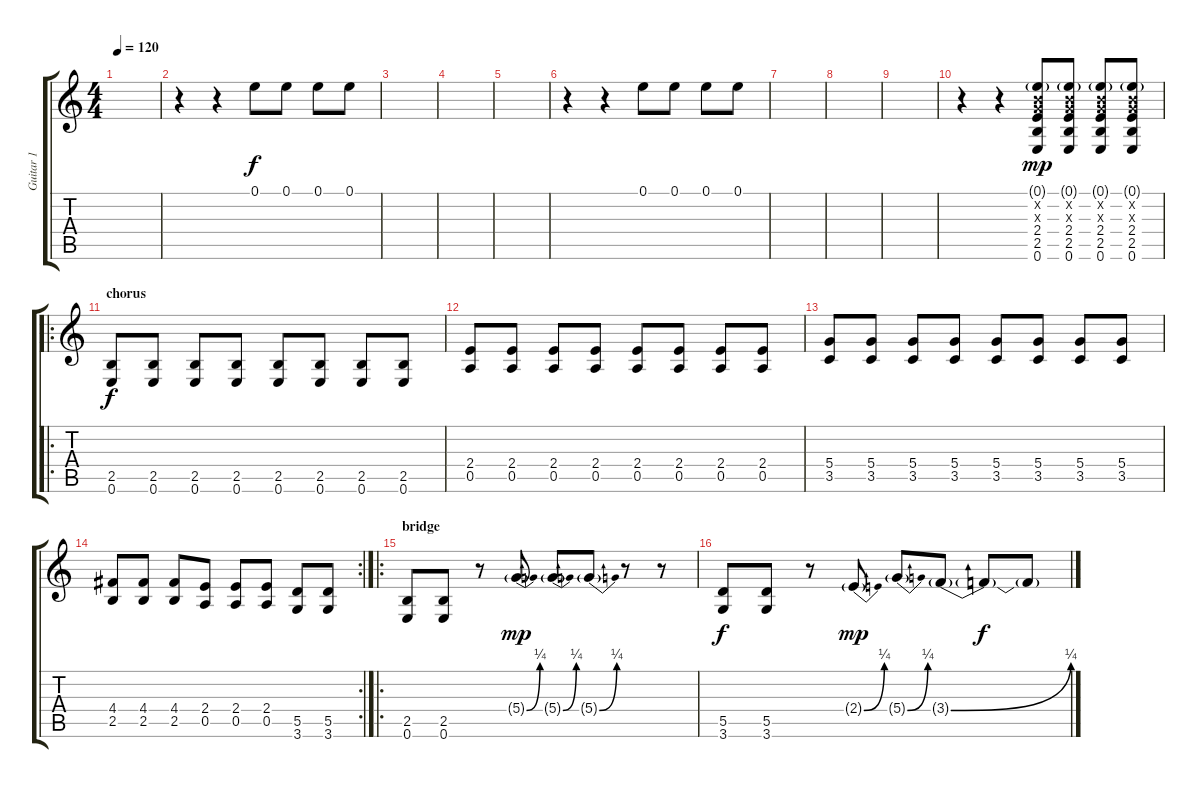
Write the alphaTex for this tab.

\track ("Guitar 1" "Guitar 1") {instrument distortionguitar}
\staff {score tabs}
\tuning (E4 B3 G3 D3 A2 E2) {hide}
\ts (4 4)
\tempo 120
\clef g2
\ks c
|
r.4 r.4 0.1.8 0.1.8 0.1.8 0.1.8 |
|
|
|
r.4 r.4 0.1.8 0.1.8 0.1.8 0.1.8 |
|
|
|
r.4 r.4 (0.1{g} 0.2{x} 0.3{x} 2.4 2.5 0.6).8{dy mp} (0.1{g} 0.2{x} 0.3{x} 2.4 2.5 0.6).8 (0.1{g} 0.2{x} 0.3{x} 2.4 2.5 0.6).8 (0.1{g} 0.2{x} 0.3{x} 2.4 2.5 0.6).8 |
\ro
\section ("" "chorus")
(2.5 0.6).8{dy f} (2.5 0.6).8 (2.5 0.6).8 (2.5 0.6).8 (2.5 0.6).8 (2.5 0.6).8 (2.5 0.6).8 (2.5 0.6).8 |
(2.4 0.5).8 (2.4 0.5).8 (2.4 0.5).8 (2.4 0.5).8 (2.4 0.5).8 (2.4 0.5).8 (2.4 0.5).8 (2.4 0.5).8 |
(5.4 3.5).8 (5.4 3.5).8 (5.4 3.5).8 (5.4 3.5).8 (5.4 3.5).8 (5.4 3.5).8 (5.4 3.5).8 (5.4 3.5).8 |
\rc 2
(4.4 2.5).8 (4.4 2.5).8 (4.4 2.5).8 (2.4 0.5).8 (2.4 0.5).8 (2.4 0.5).8 (5.5 3.6).8 (5.5 3.6).8 |
\ro
\section ("" "bridge")
(2.5 0.6).8 (2.5 0.6).8 r.8 5.4{be (bend 0 0 60 1) g}.8{dy mp} 5.4{be (bend 0 0 60 1) g}.8 5.4{be (bend 0 0 60 1) g}.8 r.8 r.8 |
(5.5 3.6).8{dy f} (5.5 3.6).8 r.8 2.4{be (bend 0 0 60 1) g}.8{dy mp} 5.4{be (bend 0 0 60 1) g}.8 3.4{be (bend 0 0 60 1) g}.8 3.4{t}.8{dy f} 3.4{t}.8
